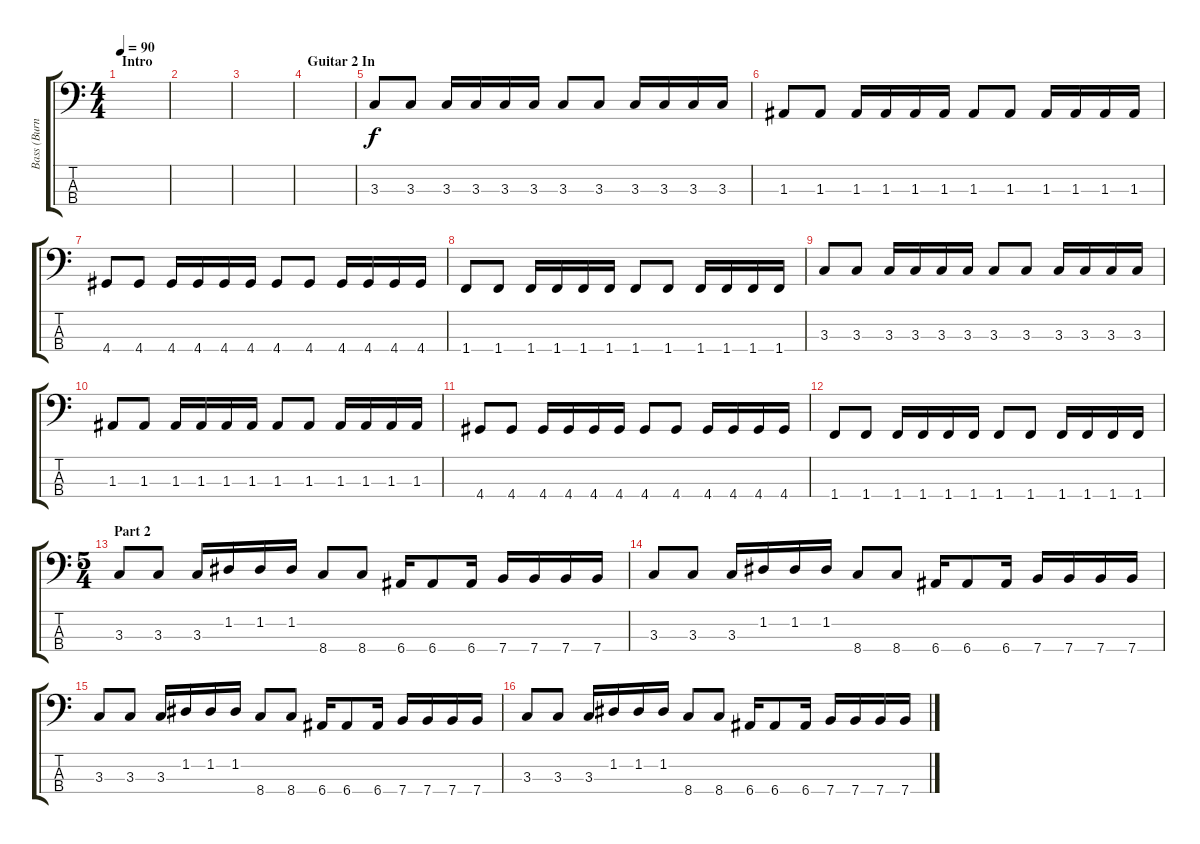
\track ("Bass (Burnz)" "Bass (Burn") {instrument electricbassfinger}
\staff {score tabs}
\tuning (G2 D2 A1 E1) {hide}
\ts (4 4)
\section ("" "Intro")
\tempo 90
\clef f4
\ks c
|
|
|
\section ("" "Guitar 2 In")
|
3.3.8 3.3.8 3.3.16 3.3.16 3.3.16 3.3.16 3.3.8 3.3.8 3.3.16 3.3.16 3.3.16 3.3.16 |
1.3.8 1.3.8 1.3.16 1.3.16 1.3.16 1.3.16 1.3.8 1.3.8 1.3.16 1.3.16 1.3.16 1.3.16 |
4.4.8 4.4.8 4.4.16 4.4.16 4.4.16 4.4.16 4.4.8 4.4.8 4.4.16 4.4.16 4.4.16 4.4.16 |
1.4.8 1.4.8 1.4.16 1.4.16 1.4.16 1.4.16 1.4.8 1.4.8 1.4.16 1.4.16 1.4.16 1.4.16 |
3.3.8 3.3.8 3.3.16 3.3.16 3.3.16 3.3.16 3.3.8 3.3.8 3.3.16 3.3.16 3.3.16 3.3.16 |
1.3.8 1.3.8 1.3.16 1.3.16 1.3.16 1.3.16 1.3.8 1.3.8 1.3.16 1.3.16 1.3.16 1.3.16 |
4.4.8 4.4.8 4.4.16 4.4.16 4.4.16 4.4.16 4.4.8 4.4.8 4.4.16 4.4.16 4.4.16 4.4.16 |
1.4.8 1.4.8 1.4.16 1.4.16 1.4.16 1.4.16 1.4.8 1.4.8 1.4.16 1.4.16 1.4.16 1.4.16 |
\ts (5 4)
\section ("" "Part 2")
3.3.8 3.3.8 3.3.16 1.2.16 1.2.16 1.2.16 8.4.8 8.4.8 6.4.16 6.4.8 6.4.16 7.4.16 7.4.16 7.4.16 7.4.16 |
3.3.8 3.3.8 3.3.16 1.2.16 1.2.16 1.2.16 8.4.8 8.4.8 6.4.16 6.4.8 6.4.16 7.4.16 7.4.16 7.4.16 7.4.16 |
3.3.8 3.3.8 3.3.16 1.2.16 1.2.16 1.2.16 8.4.8 8.4.8 6.4.16 6.4.8 6.4.16 7.4.16 7.4.16 7.4.16 7.4.16 |
3.3.8 3.3.8 3.3.16 1.2.16 1.2.16 1.2.16 8.4.8 8.4.8 6.4.16 6.4.8 6.4.16 7.4.16 7.4.16 7.4.16 7.4.16
